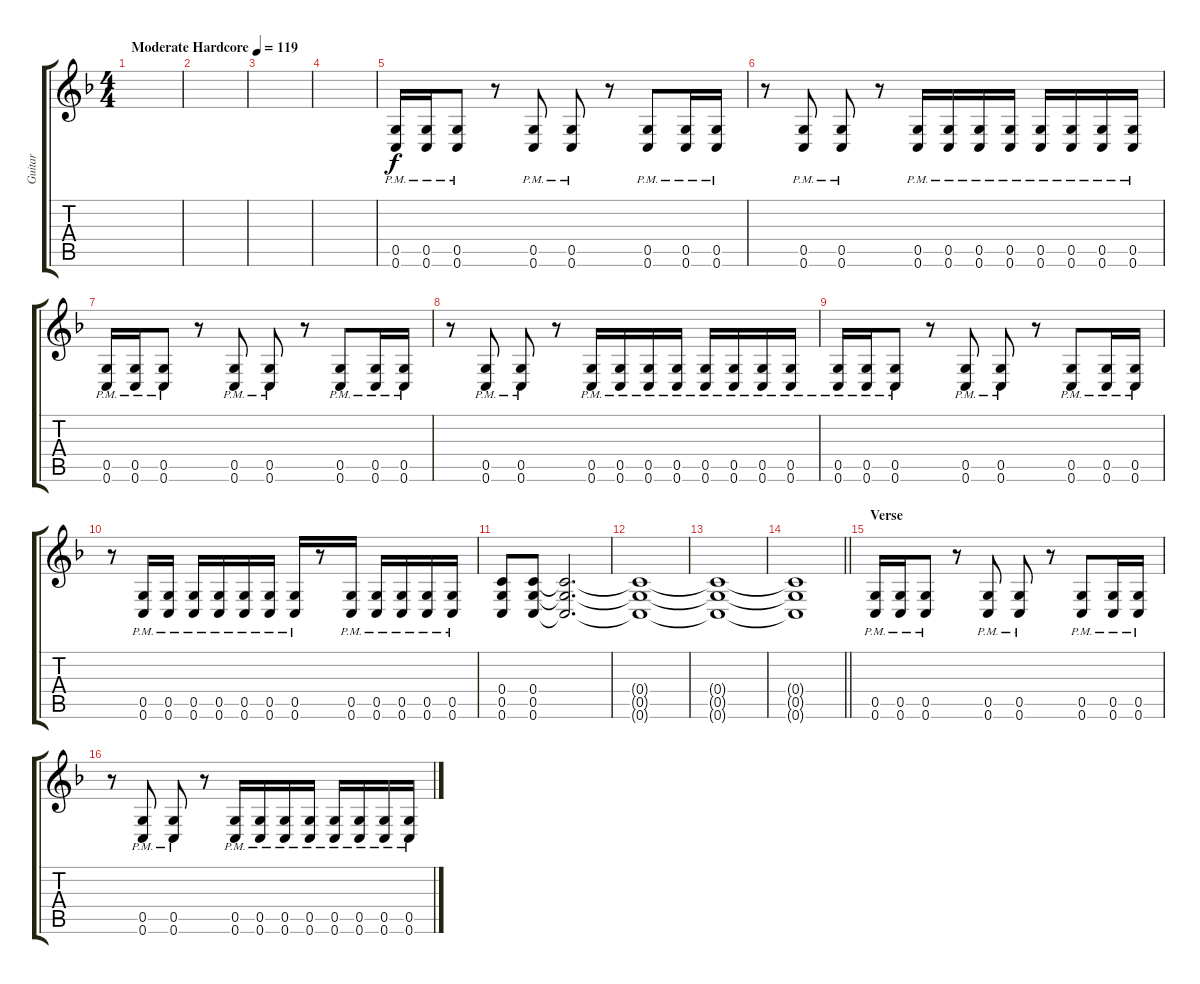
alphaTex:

\track ("Guitar" "Guitar") {instrument distortionguitar}
\staff {score tabs}
\tuning (D4 A3 F3 C3 G2 C2) {hide}
\ts (4 4)
\tempo (119 "Moderate Hardcore")
\clef g2
\ks dminor
|
|
|
|
(0.5{pm} 0.6{pm}).16 (0.5{pm} 0.6{pm}).16 (0.5{pm} 0.6{pm}).8 r.8 (0.5{pm} 0.6{pm}).8 (0.5{pm} 0.6{pm}).8 r.8 (0.5{pm} 0.6{pm}).8 (0.5{pm} 0.6{pm}).16 (0.5{pm} 0.6{pm}).16 |
r.8 (0.5{pm} 0.6{pm}).8 (0.5{pm} 0.6{pm}).8 r.8 (0.5{pm} 0.6{pm}).16 (0.5{pm} 0.6{pm}).16 (0.5{pm} 0.6{pm}).16 (0.5{pm} 0.6{pm}).16 (0.5{pm} 0.6{pm}).16 (0.5{pm} 0.6{pm}).16 (0.5{pm} 0.6{pm}).16 (0.5{pm} 0.6{pm}).16 |
(0.5{pm} 0.6{pm}).16 (0.5{pm} 0.6{pm}).16 (0.5{pm} 0.6{pm}).8 r.8 (0.5{pm} 0.6{pm}).8 (0.5{pm} 0.6{pm}).8 r.8 (0.5{pm} 0.6{pm}).8 (0.5{pm} 0.6{pm}).16 (0.5{pm} 0.6{pm}).16 |
r.8 (0.5{pm} 0.6{pm}).8 (0.5{pm} 0.6{pm}).8 r.8 (0.5{pm} 0.6{pm}).16 (0.5{pm} 0.6{pm}).16 (0.5{pm} 0.6{pm}).16 (0.5{pm} 0.6{pm}).16 (0.5{pm} 0.6{pm}).16 (0.5{pm} 0.6{pm}).16 (0.5{pm} 0.6{pm}).16 (0.5{pm} 0.6{pm}).16 |
(0.5{pm} 0.6{pm}).16 (0.5{pm} 0.6{pm}).16 (0.5{pm} 0.6{pm}).8 r.8 (0.5{pm} 0.6{pm}).8 (0.5{pm} 0.6{pm}).8 r.8 (0.5{pm} 0.6{pm}).8 (0.5{pm} 0.6{pm}).16 (0.5{pm} 0.6{pm}).16 |
r.8 (0.5{pm} 0.6{pm}).16 (0.5{pm} 0.6{pm}).16 (0.5{pm} 0.6{pm}).16 (0.5{pm} 0.6{pm}).16 (0.5{pm} 0.6{pm}).16 (0.5{pm} 0.6{pm}).16 (0.5{pm} 0.6{pm}).16 r.8 (0.5{pm} 0.6{pm}).16 (0.5{pm} 0.6{pm}).16 (0.5{pm} 0.6{pm}).16 (0.5{pm} 0.6{pm}).16 (0.5{pm} 0.6{pm}).16 |
(0.4 0.5 0.6).8 (0.4 0.5 0.6).8 (0.4{t} 0.5{t} 0.6{t}).2{d} |
(0.4{t} 0.5{t} 0.6{t}).1 |
(0.4{t} 0.5{t} 0.6{t}).1 |
\barLineRight lightlight
(0.4{t} 0.5{t} 0.6{t}).1 |
\section ("" "Verse")
(0.5{pm} 0.6{pm}).16 (0.5{pm} 0.6{pm}).16 (0.5{pm} 0.6{pm}).8 r.8 (0.5{pm} 0.6{pm}).8 (0.5{pm} 0.6{pm}).8 r.8 (0.5{pm} 0.6{pm}).8 (0.5{pm} 0.6{pm}).16 (0.5{pm} 0.6{pm}).16 |
r.8 (0.5{pm} 0.6{pm}).8 (0.5{pm} 0.6{pm}).8 r.8 (0.5{pm} 0.6{pm}).16 (0.5{pm} 0.6{pm}).16 (0.5{pm} 0.6{pm}).16 (0.5{pm} 0.6{pm}).16 (0.5{pm} 0.6{pm}).16 (0.5{pm} 0.6{pm}).16 (0.5{pm} 0.6{pm}).16 (0.5{pm} 0.6{pm}).16
